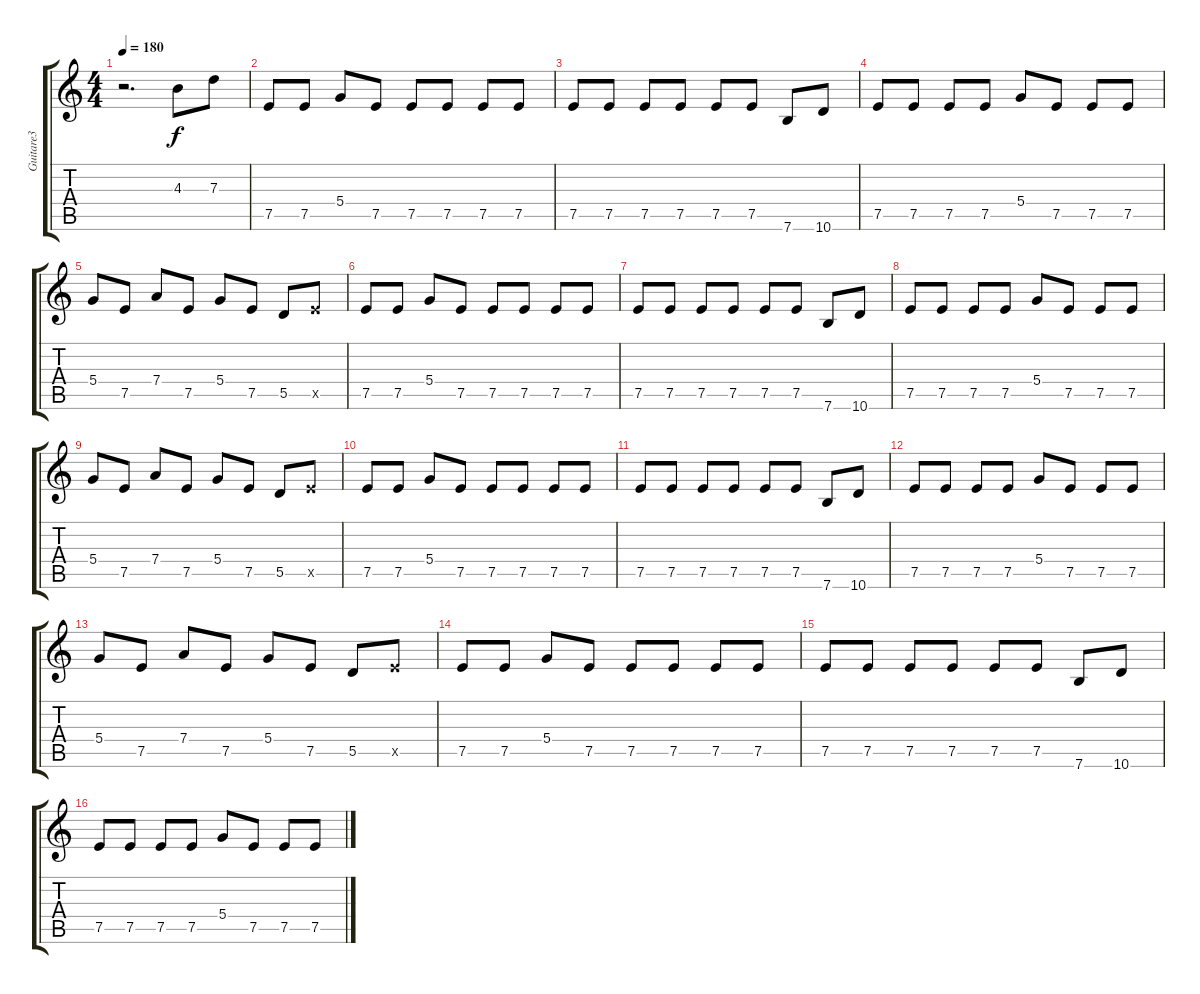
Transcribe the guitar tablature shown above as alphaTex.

\track ("Guitare3" "Guitare3") {instrument distortionguitar}
\staff {score tabs}
\tuning (E4 B3 G3 D3 A2 E2) {hide}
\ts (4 4)
\tempo 180
\clef g2
\ks c
r.2{d dy f} 4.3.8 7.3.8 |
7.5.8 7.5.8 5.4.8 7.5.8 7.5.8 7.5.8 7.5.8 7.5.8 |
7.5.8 7.5.8 7.5.8 7.5.8 7.5.8 7.5.8 7.6.8 10.6.8 |
7.5.8 7.5.8 7.5.8 7.5.8 5.4.8 7.5.8 7.5.8 7.5.8 |
5.4.8 7.5.8 7.4.8 7.5.8 5.4.8 7.5.8 5.5.8 7.5{x}.8 |
7.5.8 7.5.8 5.4.8 7.5.8 7.5.8 7.5.8 7.5.8 7.5.8 |
7.5.8 7.5.8 7.5.8 7.5.8 7.5.8 7.5.8 7.6.8 10.6.8 |
7.5.8 7.5.8 7.5.8 7.5.8 5.4.8 7.5.8 7.5.8 7.5.8 |
5.4.8 7.5.8 7.4.8 7.5.8 5.4.8 7.5.8 5.5.8 7.5{x}.8 |
7.5.8 7.5.8 5.4.8 7.5.8 7.5.8 7.5.8 7.5.8 7.5.8 |
7.5.8 7.5.8 7.5.8 7.5.8 7.5.8 7.5.8 7.6.8 10.6.8 |
7.5.8 7.5.8 7.5.8 7.5.8 5.4.8 7.5.8 7.5.8 7.5.8 |
5.4.8 7.5.8 7.4.8 7.5.8 5.4.8 7.5.8 5.5.8 7.5{x}.8 |
7.5.8 7.5.8 5.4.8 7.5.8 7.5.8 7.5.8 7.5.8 7.5.8 |
7.5.8 7.5.8 7.5.8 7.5.8 7.5.8 7.5.8 7.6.8 10.6.8 |
7.5.8 7.5.8 7.5.8 7.5.8 5.4.8 7.5.8 7.5.8 7.5.8
